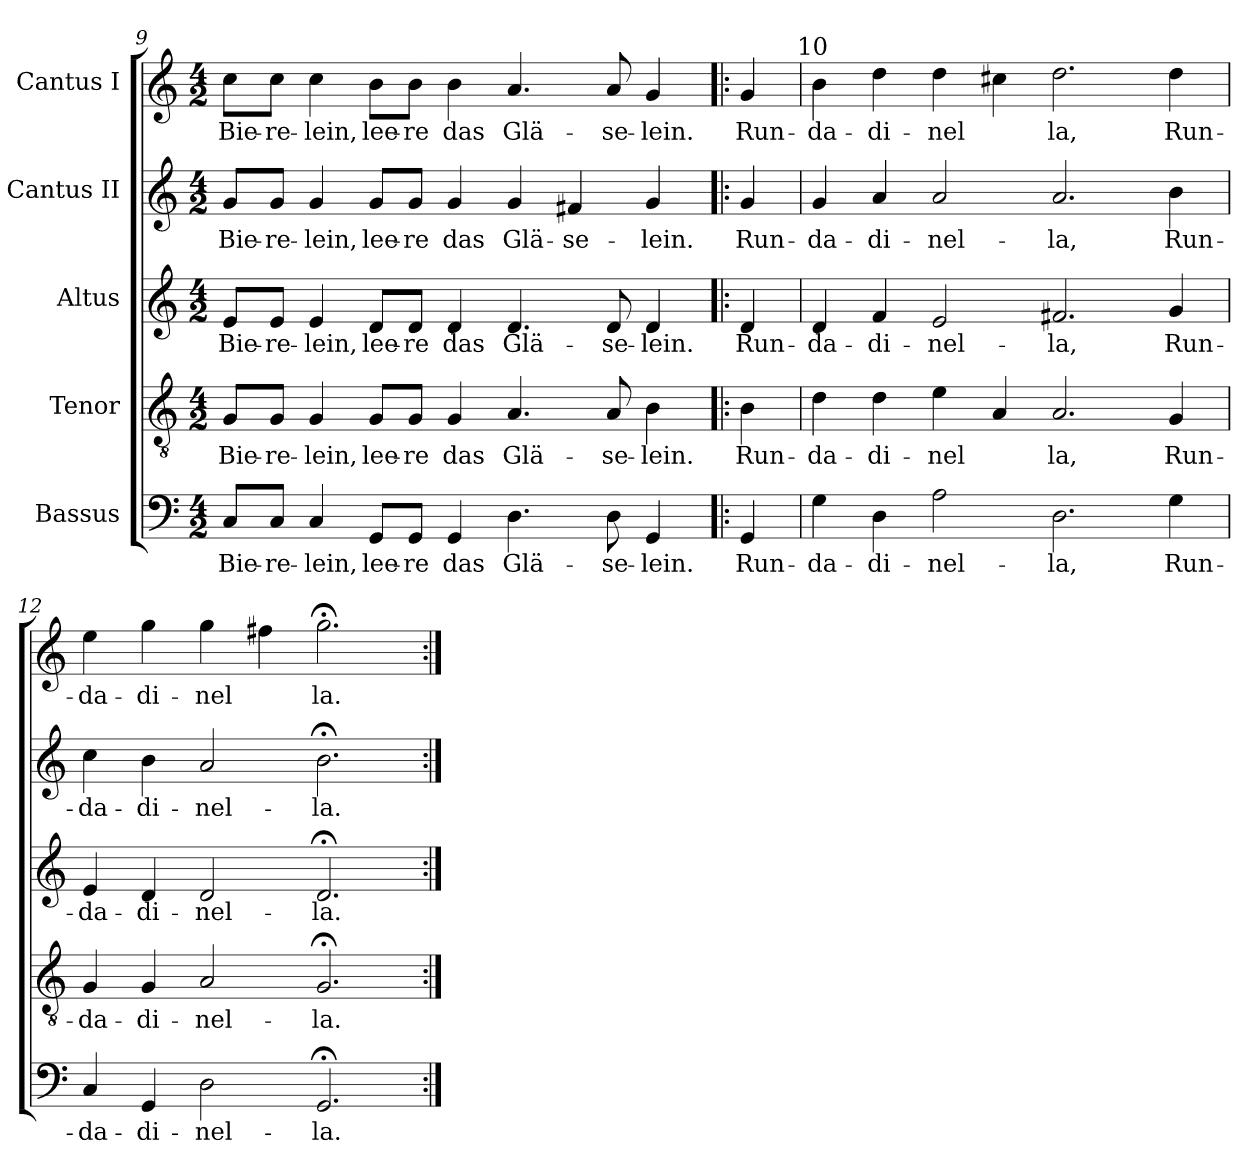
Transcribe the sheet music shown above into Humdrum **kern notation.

**kern	**text	**kern	**text	**kern	**text	**kern	**text	**kern	**text
*part5	*part5	*part4	*part4	*part3	*part3	*part2	*part2	*part1	*part1
*staff5	*staff5	*staff4	*staff4	*staff3	*staff3	*staff2	*staff2	*staff1	*staff1
*I"Bassus	*	*I"Tenor	*	*I"Altus	*	*I"Cantus II	*	*I"Cantus I	*
!!LO:LB:g=z
*clefF4	*	*clefGv2	*	*clefG2	*	*clefG2	*	*clefG2	*
*k[]	*	*k[]	*	*k[]	*	*k[]	*	*k[]	*
*C:	*	*C:	*	*C:	*	*C:	*	*C:	*
*M4/2	*	*M4/2	*	*M4/2	*	*M4/2	*	*M4/2	*
=9	=9	=9	=9	=9	=9	=9	=9	=9	=9
!	!LO:LY:b	!	!LO:LY:b	!	!LO:LY:b	!	!LO:LY:b	!	!LO:LY:b
8C/L	Bie-	8G/L	Bie-	8e/L	Bie-	8g/L	Bie-	8cc\L	Bie-
!	!LO:LY:b	!	!LO:LY:b	!	!LO:LY:b	!	!LO:LY:b	!	!LO:LY:b
8C/J	-re-	8G/J	-re-	8e/J	-re-	8g/J	-re-	8cc\J	-re-
!	!LO:LY:b	!	!LO:LY:b	!	!LO:LY:b	!	!LO:LY:b	!	!LO:LY:b
4C	-lein,	4G	-lein,	4e	-lein,	4g	-lein,	4cc	-lein,
!	!LO:LY:b	!	!LO:LY:b	!	!LO:LY:b	!	!LO:LY:b	!	!LO:LY:b
8GG/L	lee-	8G/L	lee-	8d/L	lee-	8g/L	lee-	8b\L	lee-
!	!LO:LY:b	!	!LO:LY:b	!	!LO:LY:b	!	!LO:LY:b	!	!LO:LY:b
8GG/J	-re	8G/J	-re	8d/J	-re	8g/J	-re	8b\J	-re
!	!LO:LY:b	!	!LO:LY:b	!	!LO:LY:b	!	!LO:LY:b	!	!LO:LY:b
4GG	das	4G	das	4d	das	4g	das	4b	das
!	!LO:LY:b	!	!LO:LY:b	!	!LO:LY:b	!	!LO:LY:b	!	!LO:LY:b
4.D	Glä-	4.A	Glä-	4.d	Glä-	4g	Glä-	4.a	Glä-
!	!	!	!	!	!	!	!LO:LY:b	!	!
.	.	.	.	.	.	4f#X	-se-	.	.
!	!LO:LY:b	!	!LO:LY:b	!	!LO:LY:b	!	!	!	!LO:LY:b
8D	-se-	8A	-se-	8d	-se-	.	.	8a	-se-
!	!LO:LY:b	!	!LO:LY:b	!	!LO:LY:b	!	!LO:LY:b	!	!LO:LY:b
4GG	-lein.	4B	-lein.	4d	-lein.	4g	-lein.	4g	-lein.
=10!|:	=10!|:	=10!|:	=10!|:	=10!|:	=10!|:	=10!|:	=10!|:	=10!|:	=10!|:
!	!LO:LY:b	!	!LO:LY:b	!	!LO:LY:b	!	!LO:LY:b	!	!LO:LY:b
4GG	Run-	4B	Run-	4d	Run-	4g	Run-	4g	Run-
=11	=11	=11	=11	=11	=11	=11	=11	=11	=11
!	!	!	!	!	!	!	!	!LO:TX:a:cj:t=10	!
!	!LO:LY:b	!	!LO:LY:b	!	!LO:LY:b	!	!LO:LY:b	!	!LO:LY:b
4G	-da-	4d	-da-	4d	-da-	4g	-da-	4b	-da-
!	!LO:LY:b	!	!LO:LY:b	!	!LO:LY:b	!	!LO:LY:b	!	!LO:LY:b
4D	-di-	4d	-di-	4f	-di-	4a	-di-	4dd	-di-
!	!LO:LY:b	!	!LO:LY:b	!	!LO:LY:b	!	!LO:LY:b	!	!LO:LY:b
2A	-nel-	4e	-nel	2e	-nel-	2a	-nel-	4dd	-nel
!	!	!	!LO:LY:b	!	!	!	!	!	!LO:LY:b
.	.	4A	-	.	.	.	.	4cc#X	-
!	!LO:LY:b	!	!LO:LY:b	!	!LO:LY:b	!	!LO:LY:b	!	!LO:LY:b
2.D	-la,	2.A	la,	2.f#X	-la,	2.a	-la,	2.dd	la,
!	!LO:LY:b	!	!LO:LY:b	!	!LO:LY:b	!	!LO:LY:b	!	!LO:LY:b
4G	Run-	4G	Run-	4g	Run-	4b	Run-	4dd	Run-
=12	=12	=12	=12	=12	=12	=12	=12	=12	=12
!	!LO:LY:b	!	!LO:LY:b	!	!LO:LY:b	!	!LO:LY:b	!	!LO:LY:b
4C	-da-	4G	-da-	4e	-da-	4cc	-da-	4ee	-da-
!	!LO:LY:b	!	!LO:LY:b	!	!LO:LY:b	!	!LO:LY:b	!	!LO:LY:b
4GG	-di-	4G	-di-	4d	-di-	4b	-di-	4gg	-di-
!	!LO:LY:b	!	!LO:LY:b	!	!LO:LY:b	!	!LO:LY:b	!	!LO:LY:b
2D	-nel-	2A	-nel-	2d	-nel-	2a	-nel-	4gg	-nel
!	!	!	!	!	!	!	!	!	!LO:LY:b
.	.	.	.	.	.	.	.	4ff#X	-
!	!LO:LY:b	!	!LO:LY:b	!	!LO:LY:b	!	!LO:LY:b	!	!LO:LY:b
2.GG;<	-la.	2.G;<	-la.	2.d;<	-la.	2.b;<	-la.	2.gg;<	la.
=:|!	=:|!	=:|!	=:|!	=:|!	=:|!	=:|!	=:|!	=:|!	=:|!
*-	*-	*-	*-	*-	*-	*-	*-	*-	*-
